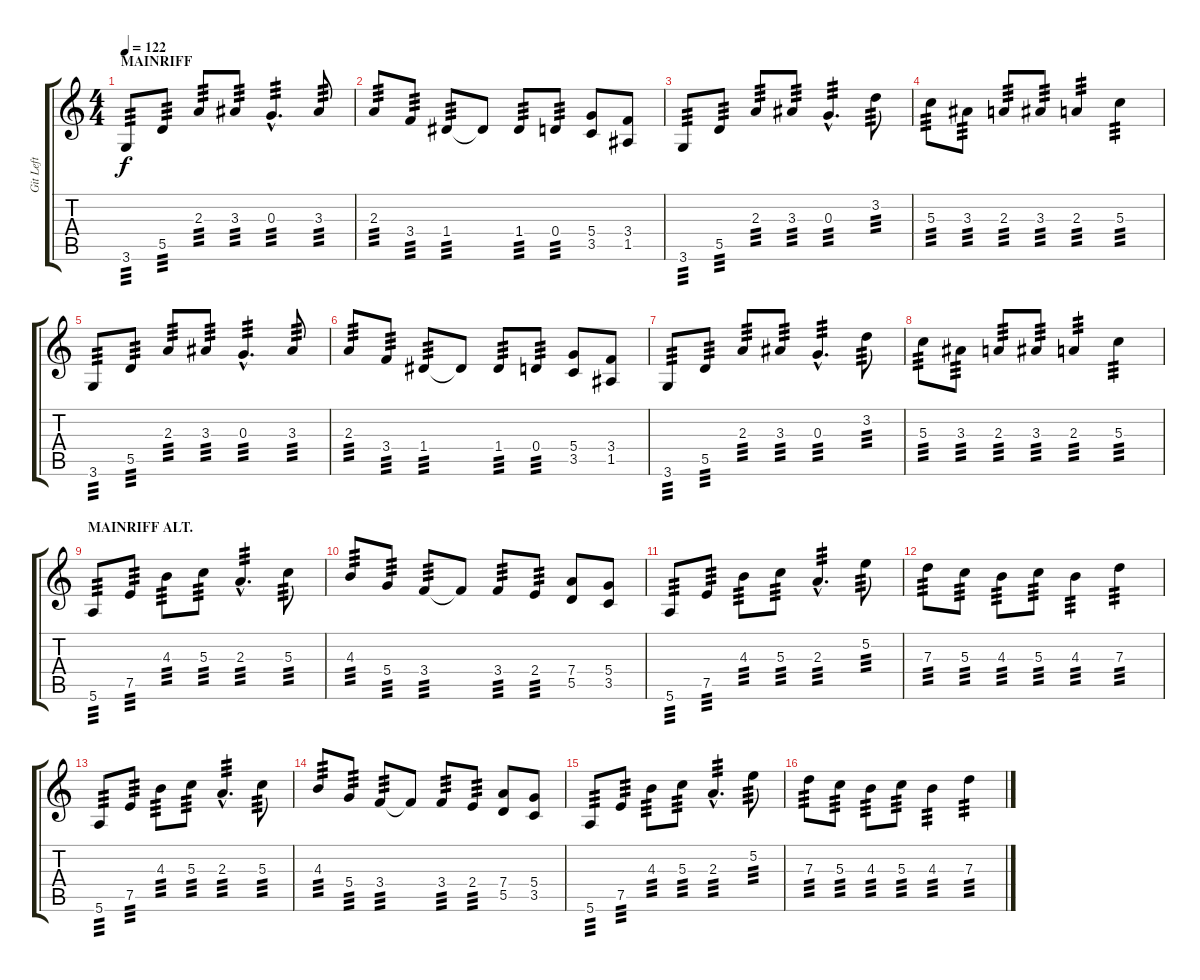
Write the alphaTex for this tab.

\track ("Git Left" "Git Left") {instrument distortionguitar}
\staff {score tabs}
\tuning (E4 B3 G3 D3 A2 E2) {hide}
\ts (4 4)
\section ("" "MAINRIFF ")
\tempo 122
\clef g2
\ks c
3.6.8{tp 3 dy f instrument distortionguitar} 5.5.8{tp 3} 2.3.8{tp 3} 3.3.8{tp 3} 0.3{hac}.4{d tp 3} 3.3.8{tp 3} |
2.3.8{tp 3} 3.4.8{tp 3} 1.4.8{tp 3} 1.4{t}.8 1.4.8{tp 3} 0.4.8{tp 3} (5.4 3.5).8 (3.4 1.5).8 |
3.6.8{tp 3} 5.5.8{tp 3} 2.3.8{tp 3} 3.3.8{tp 3} 0.3{hac}.4{d tp 3} 3.2.8{tp 3} |
5.3.8{tp 3} 3.3.8{tp 3} 2.3.8{tp 3} 3.3.8{tp 3} 2.3.4{tp 3} 5.3.4{tp 3} |
3.6.8{tp 3} 5.5.8{tp 3} 2.3.8{tp 3} 3.3.8{tp 3} 0.3{hac}.4{d tp 3} 3.3.8{tp 3} |
2.3.8{tp 3} 3.4.8{tp 3} 1.4.8{tp 3} 1.4{t}.8 1.4.8{tp 3} 0.4.8{tp 3} (5.4 3.5).8 (3.4 1.5).8 |
3.6.8{tp 3} 5.5.8{tp 3} 2.3.8{tp 3} 3.3.8{tp 3} 0.3{hac}.4{d tp 3} 3.2.8{tp 3} |
5.3.8{tp 3} 3.3.8{tp 3} 2.3.8{tp 3} 3.3.8{tp 3} 2.3.4{tp 3} 5.3.4{tp 3} |
\section ("" "MAINRIFF ALT.")
5.6.8{tp 3} 7.5.8{tp 3} 4.3.8{tp 3} 5.3.8{tp 3} 2.3{hac}.4{d tp 3} 5.3.8{tp 3} |
4.3.8{tp 3} 5.4.8{tp 3} 3.4.8{tp 3} 3.4{t}.8 3.4.8{tp 3} 2.4.8{tp 3} (7.4 5.5).8 (5.4 3.5).8 |
5.6.8{tp 3} 7.5.8{tp 3} 4.3.8{tp 3} 5.3.8{tp 3} 2.3{hac}.4{d tp 3} 5.2.8{tp 3} |
7.3.8{tp 3} 5.3.8{tp 3} 4.3.8{tp 3} 5.3.8{tp 3} 4.3.4{tp 3} 7.3.4{tp 3} |
5.6.8{tp 3} 7.5.8{tp 3} 4.3.8{tp 3} 5.3.8{tp 3} 2.3{hac}.4{d tp 3} 5.3.8{tp 3} |
4.3.8{tp 3} 5.4.8{tp 3} 3.4.8{tp 3} 3.4{t}.8 3.4.8{tp 3} 2.4.8{tp 3} (7.4 5.5).8 (5.4 3.5).8 |
5.6.8{tp 3} 7.5.8{tp 3} 4.3.8{tp 3} 5.3.8{tp 3} 2.3{hac}.4{d tp 3} 5.2.8{tp 3} |
7.3.8{tp 3} 5.3.8{tp 3} 4.3.8{tp 3} 5.3.8{tp 3} 4.3.4{tp 3} 7.3.4{tp 3}
